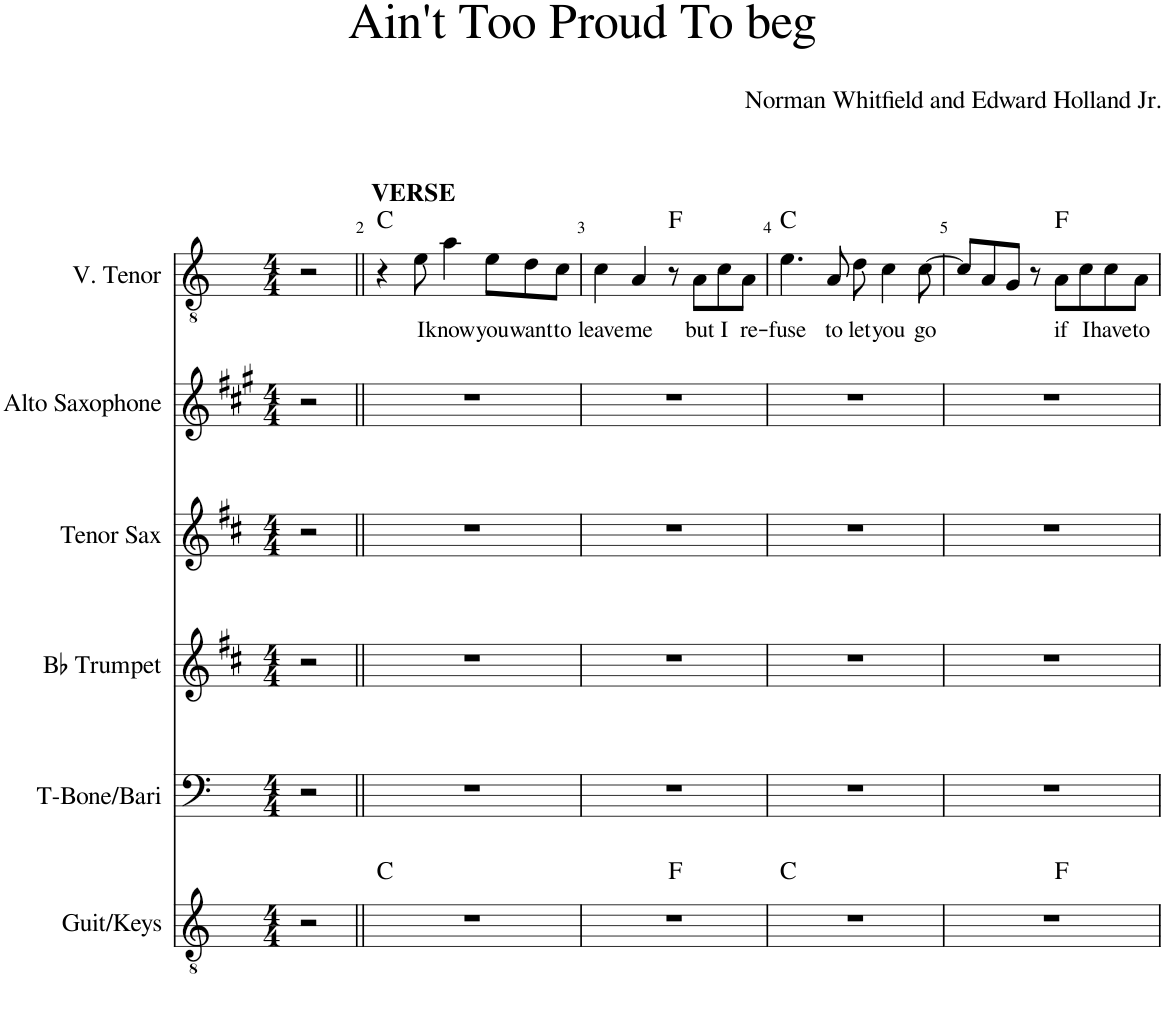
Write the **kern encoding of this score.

**kern	**harte	**kern	**kern	**kern	**kern	**kern	**text	**harte
*part6	*part6	*part5	*part4	*part3	*part2	*part1	*part1	*part1
*staff6	*	*staff5	*staff4	*staff3	*staff2	*staff1	*staff1	*
*I"Guit/Keys	*	*I"T-Bone/Bari	*I"Bb Trumpet	*I"Tenor Sax	*I"Alto Saxophone	*I"V. Tenor	*	*
*I'Guit/Keys	*	*I'T-Bone/Bari.	*I'Bb Tpt.	*I'T. Sax.	*I'A. Sax.	*I'V. Tenor	*	*
*clefGv2	*	*clefF4	*clefG2	*clefG2	*clefG2	*clefGv2	*	*
*	*	*	*Trd1c2	*Trd8c14	*Trd5c9	*	*	*
*k[]	*	*k[]	*k[f#c#]	*k[f#c#]	*k[f#c#g#]	*k[]	*	*
*M4/4	*	*M4/4	*M4/4	*M4/4	*M4/4	*M4/4	*	*
=1	=1	=1	=1	=1	=1	=1	=1	=1
2r	.	2r	2r	2r	2r	2r	.	.
=2||	=2||	=2||	=2||	=2||	=2||	=2||	=2||	=2||
!	!	!	!	!	!	!LO:TX:a:B:t=VERSE	!	!
1r	C:maj	1r	1r	1r	1r	4r	.	C:maj
!	!	!	!	!	!	!	!LO:LY:b	!
.	.	.	.	.	.	8e\	I	.
!	!	!	!	!	!	!	!LO:LY:b	!
.	.	.	.	.	.	4a\	know	.
!	!	!	!	!	!	!	!LO:LY:b	!
.	.	.	.	.	.	8e\L	you	.
!	!	!	!	!	!	!	!LO:LY:b	!
.	.	.	.	.	.	8d\	want	.
!	!	!	!	!	!	!	!LO:LY:b	!
.	.	.	.	.	.	8c\J	to	.
=3	=3	=3	=3	=3	=3	=3	=3	=3
!	!	!	!	!	!	!	!LO:LY:b	!
*^	*	*	*	*	*	*	*	*
1r	2ryy	.	1r	1r	1r	1r	4c\	leave	.
!	!	!	!	!	!	!	!	!LO:LY:b	!
.	.	.	.	.	.	.	4A/	me	.
.	2ryy	F:maj	.	.	.	.	8r	.	F:maj
!	!	!	!	!	!	!	!	!LO:LY:b	!
.	.	.	.	.	.	.	8A\L	but	.
!	!	!	!	!	!	!	!	!LO:LY:b	!
.	.	.	.	.	.	.	8c\	I	.
!	!	!	!	!	!	!	!	!LO:LY:b	!
.	.	.	.	.	.	.	8A\J	re-	.
=4	=4	=4	=4	=4	=4	=4	=4	=4	=4
!	!	!	!	!	!	!	!	!LO:LY:b	!
*v	*v	*	*	*	*	*	*	*	*
1r	C:maj	1r	1r	1r	1r	4.e\	-fuse	C:maj
!	!	!	!	!	!	!	!LO:LY:b	!
.	.	.	.	.	.	8A/	to	.
!	!	!	!	!	!	!	!LO:LY:b	!
.	.	.	.	.	.	8d\	let	.
!	!	!	!	!	!	!	!LO:LY:b	!
.	.	.	.	.	.	4c\	you	.
!	!	!	!	!	!	!	!LO:LY:b	!
.	.	.	.	.	.	[8c\	go	.
=5	=5	=5	=5	=5	=5	=5	=5	=5
*^	*	*	*	*	*	*	*	*
1r	2ryy	.	1r	1r	1r	1r	8c/L]	.	.
.	.	.	.	.	.	.	8A/	.	.
.	.	.	.	.	.	.	8G/J	.	.
.	.	.	.	.	.	.	8r	.	.
!	!	!	!	!	!	!	!	!LO:LY:b	!
.	2ryy	F:maj	.	.	.	.	8A\L	if	F:maj
!	!	!	!	!	!	!	!	!LO:LY:b	!
.	.	.	.	.	.	.	8c\	I	.
!	!	!	!	!	!	!	!	!LO:LY:b	!
.	.	.	.	.	.	.	8c\	have	.
!	!	!	!	!	!	!	!	!LO:LY:b	!
.	.	.	.	.	.	.	8A\J	to	.
*v	*v	*	*	*	*	*	*	*	*
=	=	=	=	=	=	=	=	=
*-	*-	*-	*-	*-	*-	*-	*-	*-
